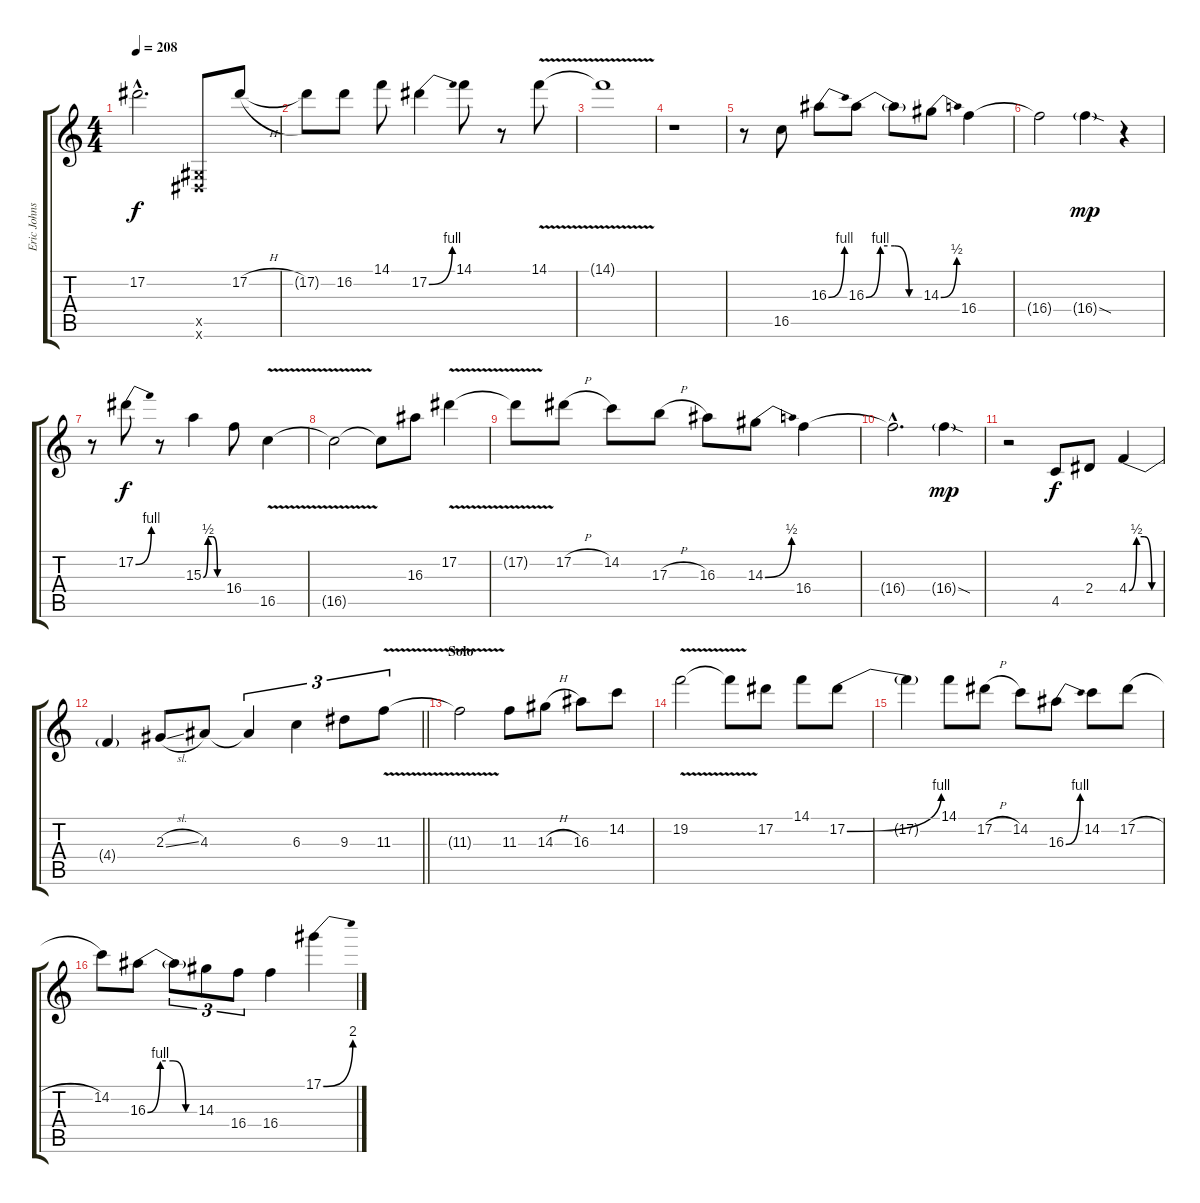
\track ("Eric Johnson" "Eric Johns") {instrument electricguitarjazz}
\staff {score tabs}
\tuning (Eb4 Bb3 Gb3 Db3 Ab2 Eb2) {hide}
\ts (4 4)
\tempo 208
\clef g2
\ks c
17.2{hac t}.2{d dy f} (0.5{x} 0.6{x}).8 17.2{h}.8 |
17.2{t}.8 16.2.8 14.1.8 17.2{be (bend 0 0 60 4)}.4 14.1.8 r.8 14.1{v}.8 |
14.1{t}.1 |
r.1 |
r.8 16.5.8 16.3{be (bend 0 0 60 4)}.8 16.3{be (custom 0 0 15 4 30 4 45 0 60 0)}.8 16.3{t}.8 14.3{be (bend 0 0 60 2)}.8 16.4.4 |
16.4{t}.2 16.4{sod g}.4{dy mp} r.4 |
r.8 17.2{be (bend 0 0 60 4)}.8{dy f} r.8 15.3{be (custom 0 0 15 2 30 2 45 0 60 0)}.4 16.4.8 16.5{v}.4 |
16.5{t}.2 16.5{t}.8 16.3.8 17.2{v}.4 |
17.2{t}.8 17.2{h}.8 14.2.8 17.3{h}.8 16.3.8 14.3{be (bend 0 0 60 2)}.8 16.4.4 |
16.4{hac t}.2{d} 16.4{sod g}.4{dy mp} |
r.2 4.5.8{dy f} 2.4.8 4.4{be (custom 0 0 15 2 30 2 45 0 60 0)}.4 |
\barLineRight lightlight
4.4{t}.4 2.3{sl}.8 4.3.8 4.3{t}.4{tu (3 2)} 6.3.4{tu (3 2)} 9.3.8{tu (3 2)} 11.3{v}.8{tu (3 2)} |
\section ("" "Solo")
11.3{t}.2 11.3.8 14.3{h}.8 16.3.8 14.2.8 |
19.2{v}.2 19.2{t}.8 17.2.8 14.1.8 17.2{be (bend 0 0 60 4)}.8 |
17.2{t}.4 14.1.8 17.2{h}.8 14.2.8 16.3{be (bend 0 0 60 4)}.8 14.2.8 17.2{h}.8 |
14.2.8 16.3{be (custom 0 0 15 4 30 4 45 0 60 0)}.8 16.3{t}.8{tu (3 2)} 14.3.8{tu (3 2)} 16.4.8{tu (3 2)} 16.4.4 17.1{be (bend 0 0 60 8)}.4
